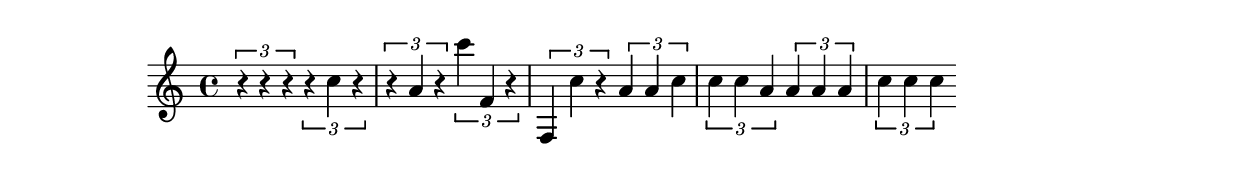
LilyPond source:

\version "2.14.0"

\header {
  texidoc = "The direction of tuplet brackets is the direction
of the majority of the stems under the bracket, with ties going
to UP.
"
}

\relative c'' {
  \times 2/3 { r r r }
  \times 2/3 { r c r }
  \times 2/3 { r a r }
  \times 2/3 { c' f,, r }
  \times 2/3 { f, c'' r }
  \times 2/3 { a a c }
  \times 2/3 { c c a }
  \times 2/3 { a a a }
  \times 2/3 { c c c }
}
